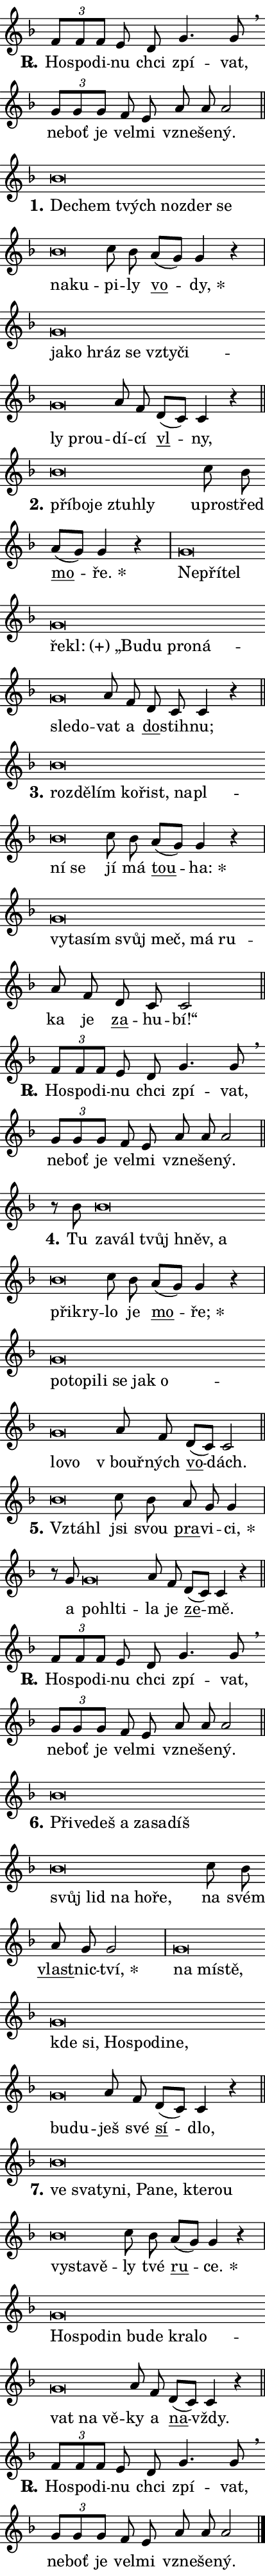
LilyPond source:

\version "2.22.1"
\header { tagline = "" }
\paper {
  indent = 0\cm
  top-margin = 0\cm
  right-margin = 0\cm
  bottom-margin = 0\cm
  left-margin = 0\cm
  paper-width = 7\cm
  page-breaking = #ly:one-page-breaking
  system-system-spacing.basic-distance = #11
  score-system-spacing.basic-distance = #11
  ragged-last = ##f
}


%% Author: Thomas Morley
%% https://lists.gnu.org/archive/html/lilypond-user/2020-05/msg00002.html
#(define (line-position grob)
"Returns position of @var[grob} in current system:
   @code{'start}, if at first time-step
   @code{'end}, if at last time-step
   @code{'middle} otherwise
"
  (let* ((col (ly:item-get-column grob))
         (ln (ly:grob-object col 'left-neighbor))
         (rn (ly:grob-object col 'right-neighbor))
         (col-to-check-left (if (ly:grob? ln) ln col))
         (col-to-check-right (if (ly:grob? rn) rn col))
         (break-dir-left
           (and
             (ly:grob-property col-to-check-left 'non-musical #f)
             (ly:item-break-dir col-to-check-left)))
         (break-dir-right
           (and
             (ly:grob-property col-to-check-right 'non-musical #f)
             (ly:item-break-dir col-to-check-right))))
        (cond ((eqv? 1 break-dir-left) 'start)
              ((eqv? -1 break-dir-right) 'end)
              (else 'middle))))

#(define (tranparent-at-line-position vctor)
  (lambda (grob)
  "Relying on @code{line-position} select the relevant enry from @var{vctor}.
Used to determine transparency,"
    (case (line-position grob)
      ((end) (not (vector-ref vctor 0)))
      ((middle) (not (vector-ref vctor 1)))
      ((start) (not (vector-ref vctor 2))))))

noteHeadBreakVisibility =
#(define-music-function (break-visibility)(vector?)
"Makes @code{NoteHead}s transparent relying on @var{break-visibility}"
#{
  \override NoteHead.transparent =
    #(tranparent-at-line-position break-visibility)
#})

#(define delete-ledgers-for-transparent-note-heads
  (lambda (grob)
    "Reads whether a @code{NoteHead} is transparent.
If so this @code{NoteHead} is removed from @code{'note-heads} from
@var{grob}, which is supposed to be @code{LedgerLineSpanner}.
As a result ledgers are not printed for this @code{NoteHead}"
    (let* ((nhds-array (ly:grob-object grob 'note-heads))
           (nhds-list
             (if (ly:grob-array? nhds-array)
                 (ly:grob-array->list nhds-array)
                 '()))
           ;; Relies on the transparent-property being done before
           ;; Staff.LedgerLineSpanner.after-line-breaking is executed.
           ;; This is fragile ...
           (to-keep
             (remove
               (lambda (nhd)
                 (ly:grob-property nhd 'transparent #f))
               nhds-list)))
      ;; TODO find a better method to iterate over grob-arrays, similiar
      ;; to filter/remove etc for lists
      ;; For now rebuilt from scratch
      (set! (ly:grob-object grob 'note-heads)  '())
      (for-each
        (lambda (nhd)
          (ly:pointer-group-interface::add-grob grob 'note-heads nhd))
        to-keep))))

hideNotes = {
  \noteHeadBreakVisibility #begin-of-line-visible
}
unHideNotes = {
  \noteHeadBreakVisibility #all-visible
}

% work-around for resetting accidentals
% https://lilypond.org/doc/v2.23/Documentation/notation/displaying-rhythms#unmetered-music
cadenzaMeasure = {
  \cadenzaOff
  \partial 1024 s1024
  \cadenzaOn
}

#(define-markup-command (accent layout props text) (markup?)
  "Underline accented syllable"
  (interpret-markup layout props
    #{\markup \override #'(offset . 4.3) \underline { #text }#}))

responsum = \markup \concat {
  "R" \hspace #-1.05 \path #0.1 #'((moveto 0 0.07) (lineto 0.9 0.8)) \hspace #0.05 "."
}

\layout {
    \context {
        \Staff
        \remove "Time_signature_engraver"
        \override LedgerLineSpanner.after-line-breaking = #delete-ledgers-for-transparent-note-heads
    }
    \context {
        \Voice {
            \override NoteHead.output-attributes = #'((class . "notehead"))
            \override Hairpin.height = #0.55
        }
    }
    \context {
        \Lyrics {
            \override StanzaNumber.output-attributes = #'((class . "stanzanumber"))
            \override LyricSpace.minimum-distance = #0.9
            \override LyricText.font-name = #"TeX Gyre Schola"
            \override LyricText.font-size = 1
            \override StanzaNumber.font-name = #"TeX Gyre Schola Bold"
            \override StanzaNumber.font-size = 1
        }
    }
}

% magnetic-lyrics.ily
%
%   written by
%     Jean Abou Samra <jean@abou-samra.fr>
%     Werner Lemberg <wl@gnu.org>
%
%   adapted by
%     Jiri Hon <jiri.hon@gmail.com>
%
% Version 2022-Apr-15

% https://www.mail-archive.com/lilypond-user@gnu.org/msg149350.html

#(define (Left_hyphen_pointer_engraver context)
   "Collect syllable-hyphen-syllable occurrences in lyrics and store
them in properties.  This engraver only looks to the left.  For
example, if the lyrics input is @code{foo -- bar}, it does the
following.

@itemize @bullet
@item
Set the @code{text} property of the @code{LyricHyphen} grob between
@q{foo} and @q{bar} to @code{foo}.

@item
Set the @code{left-hyphen} property of the @code{LyricText} grob with
text @q{foo} to the @code{LyricHyphen} grob between @q{foo} and
@q{bar}.
@end itemize

Use this auxiliary engraver in combination with the
@code{lyric-@/text::@/apply-@/magnetic-@/offset!} hook."
   (let ((hyphen #f)
         (text #f))
     (make-engraver
      (acknowledgers
       ((lyric-syllable-interface engraver grob source-engraver)
        (set! text grob)))
      (end-acknowledgers
       ((lyric-hyphen-interface engraver grob source-engraver)
        ;(when (not (grob::has-interface grob 'lyric-space-interface))
          (set! hyphen grob)));)
      ((stop-translation-timestep engraver)
       (when (and text hyphen)
         (ly:grob-set-object! text 'left-hyphen hyphen))
       (set! text #f)
       (set! hyphen #f)))))

#(define (lyric-text::apply-magnetic-offset! grob)
   "If the space between two syllables is less than the value in
property @code{LyricText@/.details@/.squash-threshold}, move the right
syllable to the left so that it gets concatenated with the left
syllable.

Use this function as a hook for
@code{LyricText@/.after-@/line-@/breaking} if the
@code{Left_@/hyphen_@/pointer_@/engraver} is active."
   (let ((hyphen (ly:grob-object grob 'left-hyphen #f)))
     (when hyphen
       (let ((left-text (ly:spanner-bound hyphen LEFT)))
         (when (grob::has-interface left-text 'lyric-syllable-interface)
           (let* ((common (ly:grob-common-refpoint grob left-text X))
                  (this-x-ext (ly:grob-extent grob common X))
                  (left-x-ext
                   (begin
                     ;; Trigger magnetism for left-text.
                     (ly:grob-property left-text 'after-line-breaking)
                     (ly:grob-extent left-text common X)))
                  ;; `delta` is the gap width between two syllables.
                  (delta (- (interval-start this-x-ext)
                            (interval-end left-x-ext)))
                  (details (ly:grob-property grob 'details))
                  (threshold (assoc-get 'squash-threshold details 0.2)))
             (when (< delta threshold)
               (let* (;; We have to manipulate the input text so that
                      ;; ligatures crossing syllable boundaries are not
                      ;; disabled.  For languages based on the Latin
                      ;; script this is essentially a beautification.
                      ;; However, for non-Western scripts it can be a
                      ;; necessity.
                      (lt (ly:grob-property left-text 'text))
                      (rt (ly:grob-property grob 'text))
                      (is-space (grob::has-interface hyphen 'lyric-space-interface))
                      (space (if is-space " " ""))
                      (space-markup (grob-interpret-markup grob " "))
                      (space-size (interval-length (ly:stencil-extent space-markup X)))
                      (extra-delta (if is-space space-size 0))
                      ;; Append new syllable.
                      (ltrt-space (if (and (string? lt) (string? rt))
                                (string-append lt space rt)
                                (make-concat-markup (list lt space rt))))
                      ;; Right-align `ltrt` to the right side.
                      (ltrt-space-markup (grob-interpret-markup
                               grob
                               (make-translate-markup
                                (cons (interval-length this-x-ext) 0)
                                (make-right-align-markup ltrt-space)))))
                 (begin
                   ;; Don't print `left-text`.
                   (ly:grob-set-property! left-text 'stencil #f)
                   ;; Set text and stencil (which holds all collected
                   ;; syllables so far) and shift it to the left.
                   (ly:grob-set-property! grob 'text ltrt-space)
                   (ly:grob-set-property! grob 'stencil ltrt-space-markup)
                   (ly:grob-translate-axis! grob (- (- delta extra-delta)) X))))))))))


#(define (lyric-hyphen::displace-bounds-first grob)
   ;; Make very sure this callback isn't triggered too early.
   (let ((left (ly:spanner-bound grob LEFT))
         (right (ly:spanner-bound grob RIGHT)))
     (ly:grob-property left 'after-line-breaking)
     (ly:grob-property right 'after-line-breaking)
     (ly:lyric-hyphen::print grob)))

squashThreshold = #0.4

\layout {
  \context {
    \Lyrics
    \consists #Left_hyphen_pointer_engraver
    \override LyricText.after-line-breaking =
      #lyric-text::apply-magnetic-offset!
    \override LyricHyphen.stencil = #lyric-hyphen::displace-bounds-first
    \override LyricText.details.squash-threshold = \squashThreshold
    \override LyricHyphen.minimum-distance = 0
    \override LyricHyphen.minimum-length = \squashThreshold
  }
}

squash = \override LyricText.details.squash-threshold = 9999
unSquash = \override LyricText.details.squash-threshold = \squashThreshold

left = \override LyricText.self-alignment-X = #LEFT
unLeft = \revert LyricText.self-alignment-X

starOffset = #(lambda (grob) 
                (let ((x_offset (ly:self-alignment-interface::aligned-on-x-parent grob)))
                  (if (= x_offset 0) 0 (+ x_offset 1.2))))

star = #(define-music-function (syllable)(string?)
"Append star separator at the end of a syllable"
#{
  \once \override LyricText.X-offset = #starOffset
  \lyricmode { \markup {
    #syllable
    \override #'((font-name . "TeX Gyre Schola Bold")) \hspace #0.2 \lower #0.65 \larger "*"
  } }
#})

starAccent = #(define-music-function (syllable)(string?)
"Append star separator at the end of a syllable and make accent"
#{
  \once \override LyricText.X-offset = #starOffset
  \lyricmode { \markup {
    \accent #syllable
    \override #'((font-name . "TeX Gyre Schola Bold")) \hspace #0.2 \lower #0.65 \larger "*"
  } }
#})

breath = #(define-music-function (syllable)(string?)
"Append breathing indicator at the end of a syllable"
#{
  \lyricmode { \markup { #syllable "+" } }
#})

optionalBreath = #(define-music-function (syllable)(string?)
"Append optional breathing indicator at the end of a syllable"
#{
  \lyricmode { \markup { #syllable "(+)" } }
#})


\score {
    <<
        \new Voice = "melody" { \cadenzaOn \key f \major \relative { \tuplet 3/2 { f'8[ f f] } e d g4. g8 \breathe \bar "" \tuplet 3/2 { g[ g g] } \bar "" f e \bar "" a a a2 \cadenzaMeasure \bar "||" \break }
\relative { bes'\breve*1/16 \hideNotes \breve*1/16 \bar "" \breve*1/16 \bar "" \breve*1/16 \bar "" \breve*1/16 \bar "" \breve*1/16 \bar "" \breve*1/16 \breve*1/16 \bar "" \unHideNotes c8 bes \bar "" a[( g)] g4 r \cadenzaMeasure \bar "|" g\breve*1/16 \hideNotes \breve*1/16 \bar "" \breve*1/16 \bar "" \breve*1/16 \bar "" \breve*1/16 \bar "" \breve*1/16 \bar "" \breve*1/16 \breve*1/16 \bar "" \unHideNotes a8 f \bar "" d[( c)] c4 r \cadenzaMeasure \bar "||" \break }
\relative { bes'\breve*1/16 \hideNotes \breve*1/16 \bar "" \breve*1/16 \bar "" \breve*1/16 \breve*1/16 \bar "" \unHideNotes c8 bes \bar "" a[( g)] g4 r \cadenzaMeasure \bar "|" g\breve*1/16 \hideNotes \breve*1/16 \bar "" \breve*1/16 \bar "" \breve*1/16 \bar "" \breve*1/16 \bar "" \breve*1/16 \bar "" \breve*1/16 \bar "" \breve*1/16 \bar "" \breve*1/16 \bar "" \breve*1/16 \breve*1/16 \bar "" \unHideNotes a8 f \bar "" d c c4 r \cadenzaMeasure \bar "||" \break }
\relative { bes'\breve*1/16 \hideNotes \breve*1/16 \bar "" \breve*1/16 \bar "" \breve*1/16 \bar "" \breve*1/16 \bar "" \breve*1/16 \bar "" \breve*1/16 \bar "" \breve*1/16 \breve*1/16 \bar "" \unHideNotes c8 bes \bar "" a[( g)] g4 r \cadenzaMeasure \bar "|" g\breve*1/16 \hideNotes \breve*1/16 \bar "" \breve*1/16 \bar "" \breve*1/16 \bar "" \breve*1/16 \bar "" \breve*1/16 \breve*1/16 \bar "" \unHideNotes a8 f \bar "" d c c2 \cadenzaMeasure \bar "||" \break }
\relative { \tuplet 3/2 { f'8[ f f] } e d g4. g8 \breathe \bar "" \tuplet 3/2 { g[ g g] } \bar "" f e \bar "" a a a2 \cadenzaMeasure \bar "||" \break }
\relative { r8 bes'8 bes\breve*1/16 \hideNotes \breve*1/16 \bar "" \breve*1/16 \bar "" \breve*1/16 \bar "" \breve*1/16 \bar "" \breve*1/16 \breve*1/16 \bar "" \unHideNotes c8 bes \bar "" a[( g)] g4 r \cadenzaMeasure \bar "|" g\breve*1/16 \hideNotes \breve*1/16 \bar "" \breve*1/16 \bar "" \breve*1/16 \bar "" \breve*1/16 \bar "" \breve*1/16 \bar "" \breve*1/16 \bar "" \breve*1/16 \breve*1/16 \bar "" \unHideNotes a8 f \bar "" d[( c)] c2 \cadenzaMeasure \bar "||" \break }
\relative { bes'\breve*1/16 \hideNotes \breve*1/16 \bar "" \unHideNotes c8 bes \bar "" a g g4 \cadenzaMeasure \bar "|" r8 g8 g\breve*1/16 \hideNotes \breve*1/16 \breve*1/16 \bar "" \unHideNotes a8 f \bar "" d[( c)] c4 r \cadenzaMeasure \bar "||" \break }
\relative { \tuplet 3/2 { f'8[ f f] } e d g4. g8 \breathe \bar "" \tuplet 3/2 { g[ g g] } \bar "" f e \bar "" a a a2 \cadenzaMeasure \bar "||" \break }
\relative { bes'\breve*1/16 \hideNotes \breve*1/16 \bar "" \breve*1/16 \bar "" \breve*1/16 \bar "" \breve*1/16 \bar "" \breve*1/16 \bar "" \breve*1/16 \bar "" \breve*1/16 \bar "" \breve*1/16 \bar "" \breve*1/16 \bar "" \breve*1/16 \breve*1/16 \bar "" \unHideNotes c8 bes \bar "" a g g2 \cadenzaMeasure \bar "|" g\breve*1/16 \hideNotes \breve*1/16 \bar "" \breve*1/16 \bar "" \breve*1/16 \bar "" \breve*1/16 \bar "" \breve*1/16 \bar "" \breve*1/16 \bar "" \breve*1/16 \bar "" \breve*1/16 \bar "" \breve*1/16 \breve*1/16 \bar "" \unHideNotes a8 f \bar "" d[( c)] c4 r \cadenzaMeasure \bar "||" \break }
\relative { bes'\breve*1/16 \hideNotes \breve*1/16 \bar "" \breve*1/16 \bar "" \breve*1/16 \bar "" \breve*1/16 \bar "" \breve*1/16 \bar "" \breve*1/16 \bar "" \breve*1/16 \bar "" \breve*1/16 \bar "" \breve*1/16 \breve*1/16 \bar "" \unHideNotes c8 bes \bar "" a[( g)] g4 r \cadenzaMeasure \bar "|" g\breve*1/16 \hideNotes \breve*1/16 \bar "" \breve*1/16 \bar "" \breve*1/16 \bar "" \breve*1/16 \bar "" \breve*1/16 \bar "" \breve*1/16 \bar "" \breve*1/16 \bar "" \breve*1/16 \breve*1/16 \bar "" \unHideNotes a8 f \bar "" d[( c)] c4 r \cadenzaMeasure \bar "||" \break }
\relative { \tuplet 3/2 { f'8[ f f] } e d g4. g8 \breathe \bar "" \tuplet 3/2 { g[ g g] } \bar "" f e \bar "" a a a2 \cadenzaMeasure \bar "||" \break } \bar "|." }
        \new Lyrics \lyricsto "melody" { \lyricmode { \set stanza = \responsum
Ho -- spo -- di -- nu chci zpí -- vat, ne -- boť je vel -- mi vzne -- še -- ný.
\set stanza = "1."
\left De -- \squash chem tvých no -- zder se na -- ku -- \unLeft \unSquash pi -- ly \markup \accent vo -- \star dy, \left ja -- \squash ko hráz se vzty -- či -- ly prou -- \unLeft \unSquash dí -- cí \markup \accent vl -- ny,
\set stanza = "2."
\left pří -- \squash bo -- je ztuh -- ly \unLeft \unSquash upro -- střed \markup \accent mo -- \star ře. \left Ne -- \squash pří -- tel ře -- \optionalBreath kl: „Bu -- du pro -- ná -- sle -- do -- \unLeft \unSquash vat a \markup \accent do -- stih -- nu;
\set stanza = "3."
\left roz -- \squash dě -- lím ko -- řist, na -- pl -- ní se \unLeft \unSquash jí má \markup \accent tou -- \star ha: \left vy -- \squash ta -- sím svůj meč, má ru -- \unLeft \unSquash ka je \markup \accent za -- hu -- bí!“
\set stanza = \responsum
Ho -- spo -- di -- nu chci zpí -- vat, ne -- boť je vel -- mi vzne -- še -- ný.
\set stanza = "4."
Tu \left za -- \squash vál tvůj hněv, a při -- kry -- \unLeft \unSquash lo je \markup \accent mo -- \star ře; \left po -- \squash to -- pi -- li se jak o -- lo -- vo \unLeft \unSquash "v bouř" -- ných \markup \accent vo -- dách.
\set stanza = "5."
\left Vztá -- \squash hl \unLeft \unSquash jsi svou \markup \accent pra -- vi -- \star ci, a \left po -- \squash hl -- ti -- \unLeft \unSquash la je \markup \accent ze -- mě.
\set stanza = \responsum
Ho -- spo -- di -- nu chci zpí -- vat, ne -- boť je vel -- mi vzne -- še -- ný.
\set stanza = "6."
\left Při -- \squash ve -- deš a za -- sa -- díš svůj lid na ho -- ře, \unLeft \unSquash na svém \markup \accent vlast -- nic -- \star tví, \left na \squash mí -- stě, kde si, Ho -- spo -- di -- ne, bu -- du -- \unLeft \unSquash ješ své \markup \accent sí -- dlo,
\set stanza = "7."
\left ve \squash sva -- ty -- ni, Pa -- ne, kte -- rou vy -- sta -- vě -- \unLeft \unSquash ly tvé \markup \accent ru -- \star ce. \left Ho -- \squash spo -- din bu -- de kra -- lo -- vat na vě -- \unLeft \unSquash ky a \markup \accent na -- vždy.
\set stanza = \responsum
Ho -- spo -- di -- nu chci zpí -- vat, ne -- boť je vel -- mi vzne -- še -- ný. } }
    >>
    \layout {}
}
